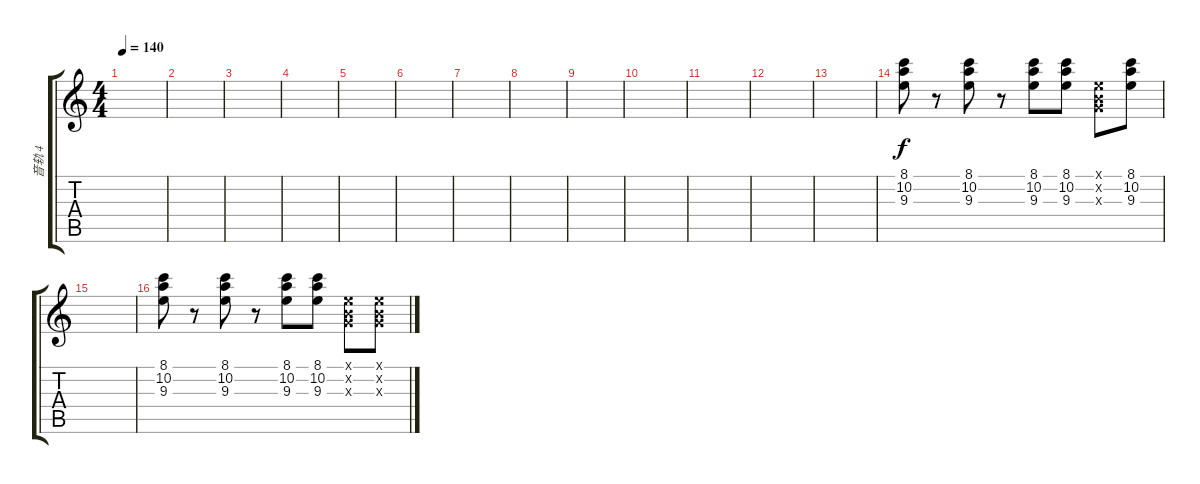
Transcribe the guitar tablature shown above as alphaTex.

\track ("音轨 4" "音轨 4") {instrument acousticguitarsteel}
\staff {score tabs}
\tuning (E4 B3 G3 D3 A2 E2) {hide}
\ts (4 4)
\tempo 140
\clef g2
\ks c
|
|
|
|
|
|
|
|
|
|
|
|
|
(8.1 10.2 9.3).8 r.8 (8.1 10.2 9.3).8 r.8 (8.1 10.2 9.3).8 (8.1 10.2 9.3).8 (0.1{x} 0.2{x} 0.3{x}).8 (8.1 10.2 9.3).8 |
|
(8.1 10.2 9.3).8 r.8 (8.1 10.2 9.3).8 r.8 (8.1 10.2 9.3).8 (8.1 10.2 9.3).8 (0.1{x} 0.2{x} 0.3{x}).8 (0.1{x} 0.2{x} 0.3{x}).8
